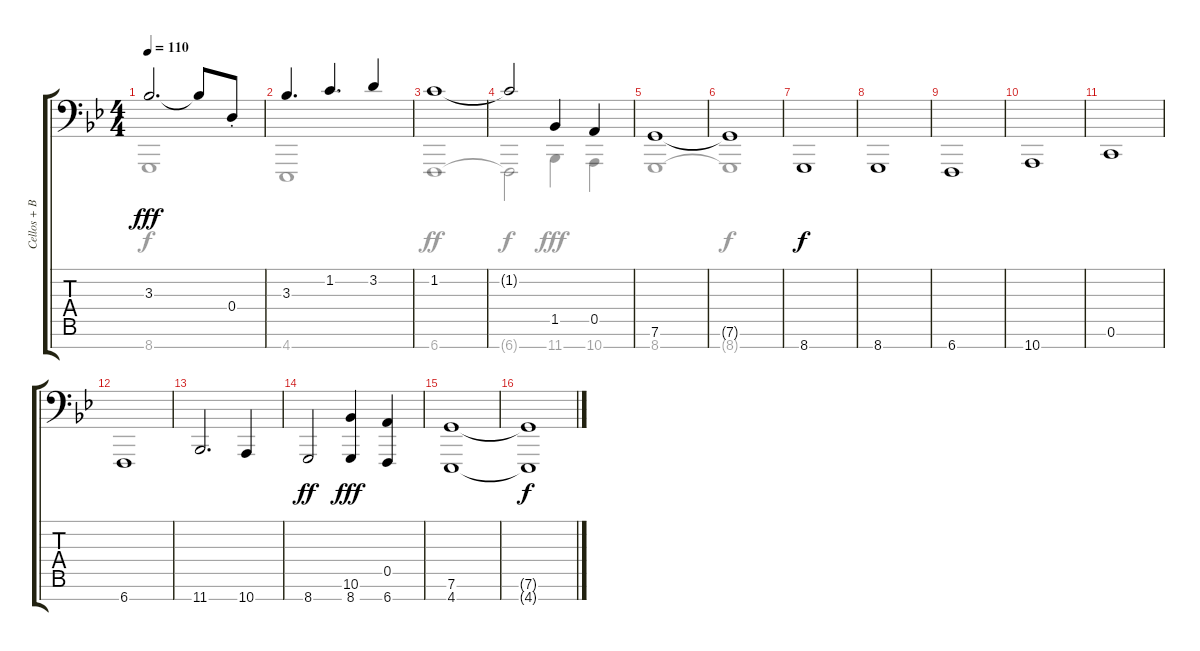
\track ("Cellos + Basses" "Cellos + B") {instrument stringensemble1}
\staff {score tabs}
\tuning (E4 B3 G3 D3 A2 C2 B0) {hide}
\voice
\ts (4 4)
\tempo 110
\clef f4
\ks gminor
3.3.2{d dy fff} 3.3{t}.8 0.4{st}.8 |
3.3.4{d} 1.2.4{d} 3.2.4 |
1.2.1 |
1.2{t}.2 1.5.4 0.5.4 |
7.6.1 |
7.6{t}.1 |
8.7.1{dy f} |
8.7.1 |
6.7.1 |
10.7.1 |
0.6.1 |
6.7.1 |
11.7.2{d} 10.7.4 |
8.7.2{dy ff} (10.6 8.7).4{dy fff} (0.5 6.7).4 |
(7.6 4.7).1 |
(7.6{t} 4.7{t}).1{dy f volume 5}
\voice
\clef f4
\ottava regular
\simile none
\ks gminor
8.7.1{dy f} |
4.7.1 |
6.7.1{dy ff} |
6.7{t}.2{dy f} 11.7.4{dy fff} 10.7.4 |
8.7.1 |
8.7{t}.1{dy f} |
|
|
|
|
|
|
|
|
|
